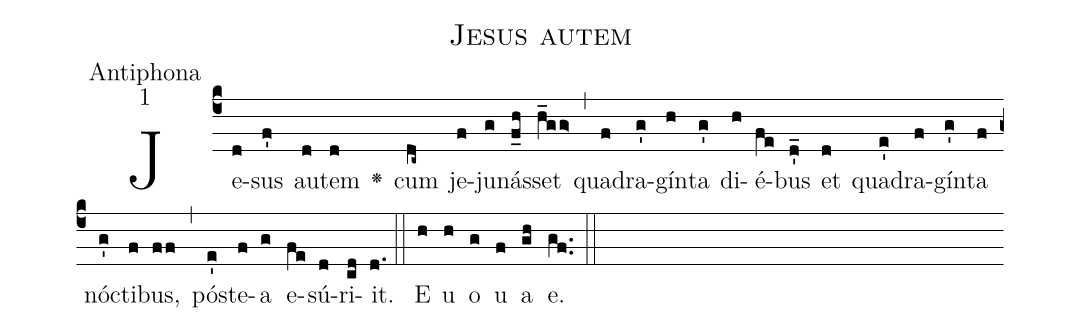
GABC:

name:Jesus autem;
office-part:Antiphona;
mode:1;
%%
(c4)Je(d)sus(f') au(d)tem(d) <v>\greheightstar</v>() cum(dc~) je(f)ju(g)nás(f_h)set(h_gg>) (,) qua(f)dra(g')gín(h)ta(g') di(h)é(fe)bus(d_') et(d) qua(e')dra(f)gín(g')ta(f) nó(g')cti(f)bus,(ff) (,) pó(e')ste(f)a(g) e(fe)sú(d)ri(cd)it.(d.) (::) E(h) u(h) o(g) u(f) a(gh) e.(gf..) (::)
